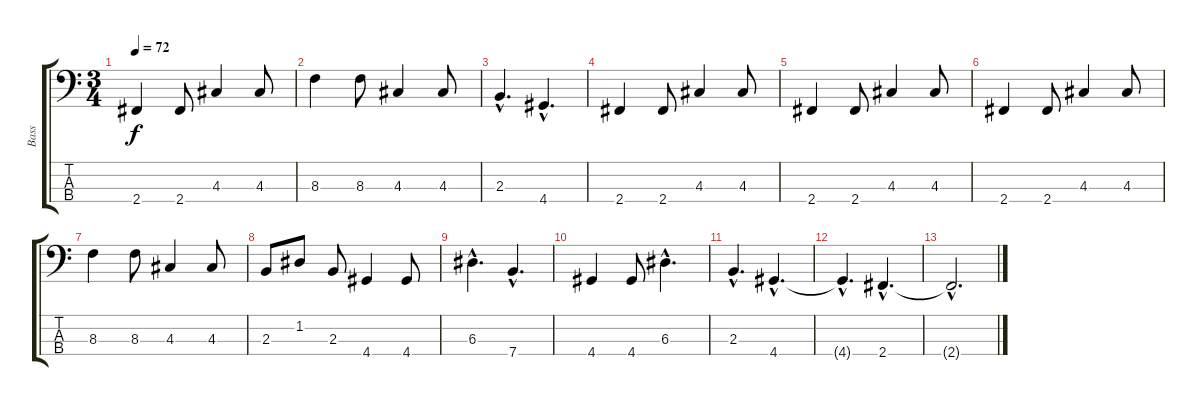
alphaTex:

\track ("Bass" "Bass") {instrument electricbasspick}
\staff {score tabs}
\tuning (G2 D2 A1 E1) {hide}
\ts (3 4)
\tempo 72
\clef f4
\ks c
2.4.4{dy f} 2.4.8 4.3.4 4.3.8 |
8.3.4 8.3.8 4.3.4 4.3.8 |
2.3{hac}.4{d} 4.4{hac}.4{d} |
2.4.4 2.4.8 4.3.4 4.3.8 |
2.4.4 2.4.8 4.3.4 4.3.8 |
2.4.4 2.4.8 4.3.4 4.3.8 |
8.3.4 8.3.8 4.3.4 4.3.8 |
2.3.8 1.2.8 2.3.8 4.4.4 4.4.8 |
6.3{hac}.4{d} 7.4{hac}.4{d} |
4.4.4 4.4.8 6.3{hac}.4{d} |
2.3{hac}.4{d} 4.4{hac}.4{d} |
4.4{hac t}.4{d} 2.4{hac}.4{d} |
2.4{hac t}.2{d}
